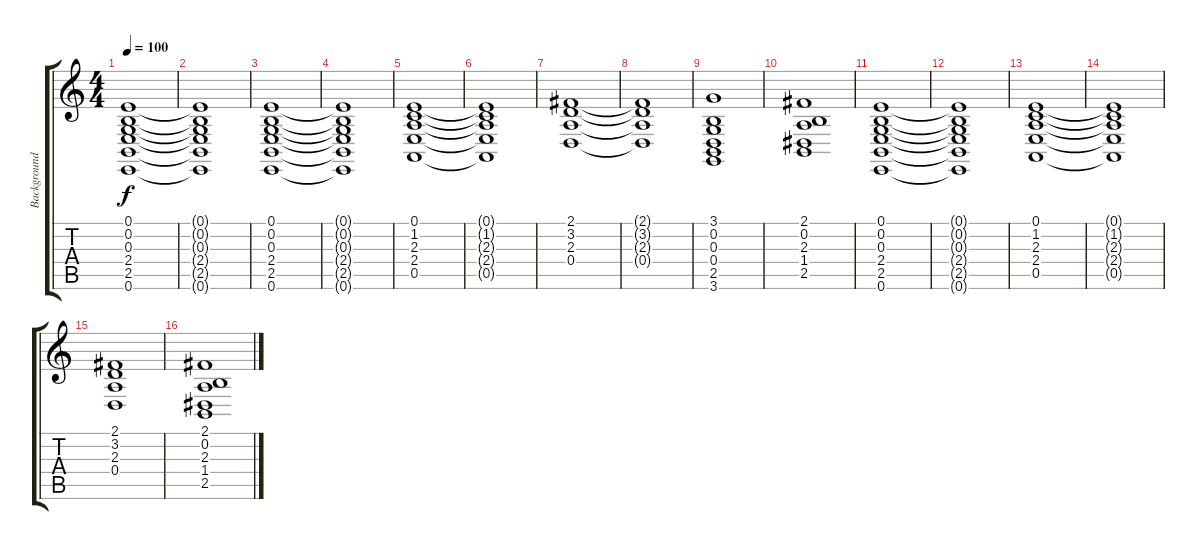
\track ("Background Music" "Background") {instrument stringensemble1}
\staff {score tabs}
\tuning (E4 B3 G3 D3 A2 E2) {hide}
\ts (4 4)
\tempo 100
\clef g2
\ks c
(0.1 0.2 0.3 2.4 2.5 0.6).1{dy f} |
(0.1{t} 0.2{t} 0.3{t} 2.4{t} 2.5{t} 0.6{t}).1 |
(0.1 0.2 0.3 2.4 2.5 0.6).1 |
(0.1{t} 0.2{t} 0.3{t} 2.4{t} 2.5{t} 0.6{t}).1 |
(0.1 1.2 2.3 2.4 0.5).1 |
(0.1{t} 1.2{t} 2.3{t} 2.4{t} 0.5{t}).1 |
(2.1 3.2 2.3 0.4).1 |
(2.1{t} 3.2{t} 2.3{t} 0.4{t}).1 |
(3.1 0.2 0.3 0.4 2.5 3.6).1 |
(2.1 0.2 2.3 1.4 2.5).1 |
(0.1 0.2 0.3 2.4 2.5 0.6).1 |
(0.1{t} 0.2{t} 0.3{t} 2.4{t} 2.5{t} 0.6{t}).1 |
(0.1 1.2 2.3 2.4 0.5).1 |
(0.1{t} 1.2{t} 2.3{t} 2.4{t} 0.5{t}).1 |
(2.1 3.2 2.3 0.4).1 |
(2.1 0.2 2.3 1.4 2.5).1
